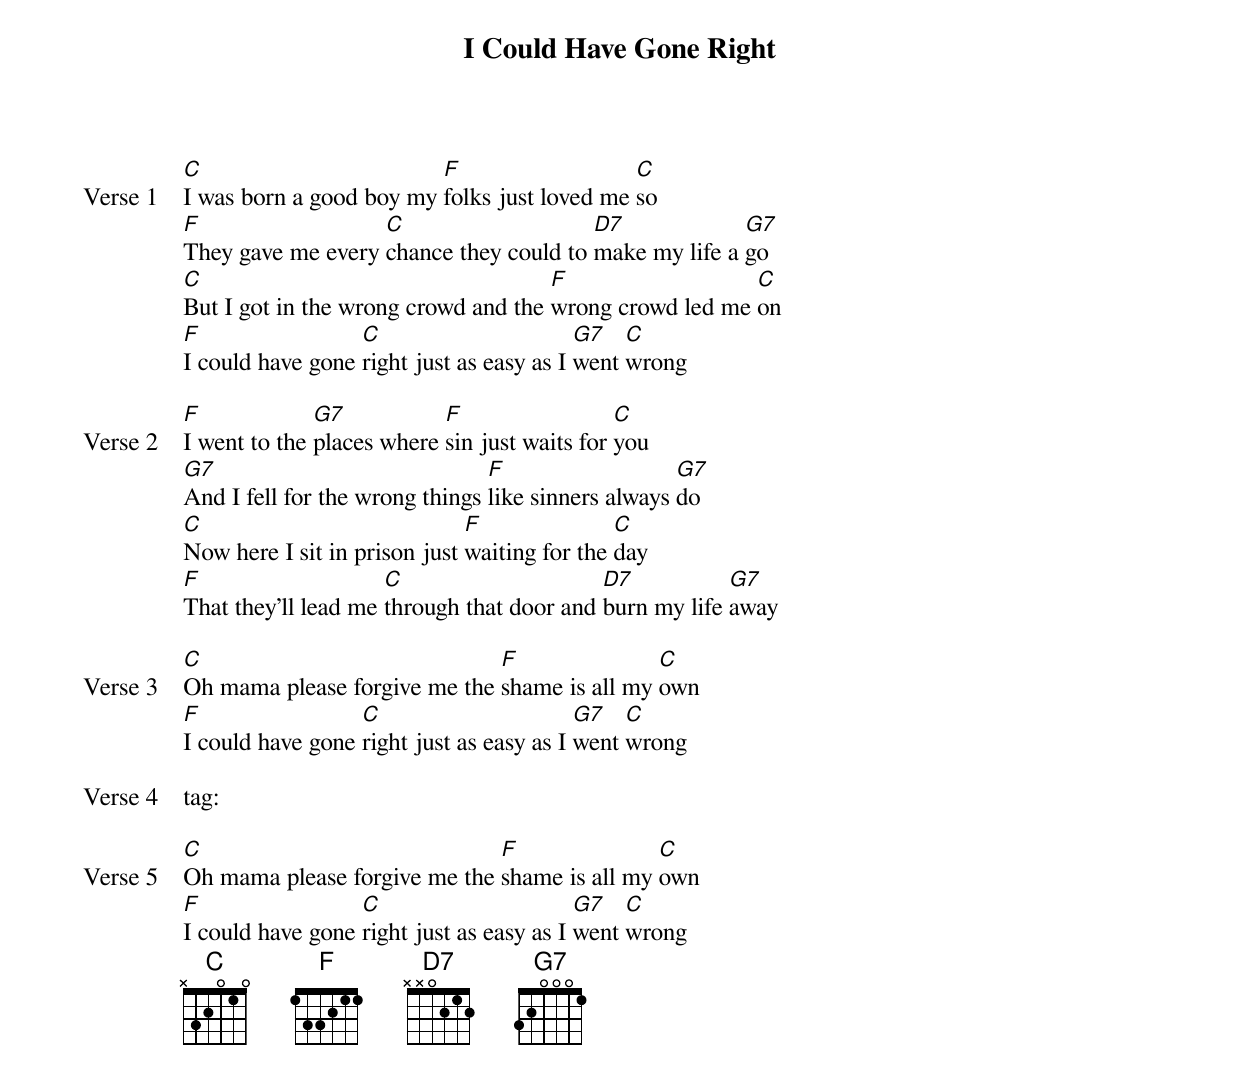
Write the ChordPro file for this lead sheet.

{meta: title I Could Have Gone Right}
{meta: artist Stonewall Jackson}
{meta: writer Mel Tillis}

{start_of_verse: Verse 1}
[C]I was born a good boy my [F]folks just loved me [C]so
[F]They gave me every [C]chance they could to [D7]make my life a [G7]go
[C]But I got in the wrong crowd and the [F]wrong crowd led me [C]on
[F]I could have gone [C]right just as easy as I [G7]went [C]wrong
{end_of_verse}

{start_of_verse: Verse 2}
[F]I went to the [G7]places where [F]sin just waits for [C]you
[G7]And I fell for the wrong things [F]like sinners always [G7]do
[C]Now here I sit in prison just [F]waiting for the [C]day
[F]That they'll lead me [C]through that door and [D7]burn my life [G7]away
{end_of_verse}

{start_of_verse: Verse 3}
[C]Oh mama please forgive me the [F]shame is all my [C]own
[F]I could have gone [C]right just as easy as I [G7]went [C]wrong
{end_of_verse}

{start_of_verse: Verse 4}
tag:
{end_of_verse}

{start_of_verse: Verse 5}
[C]Oh mama please forgive me the [F]shame is all my [C]own
[F]I could have gone [C]right just as easy as I [G7]went [C]wrong
{end_of_verse}
